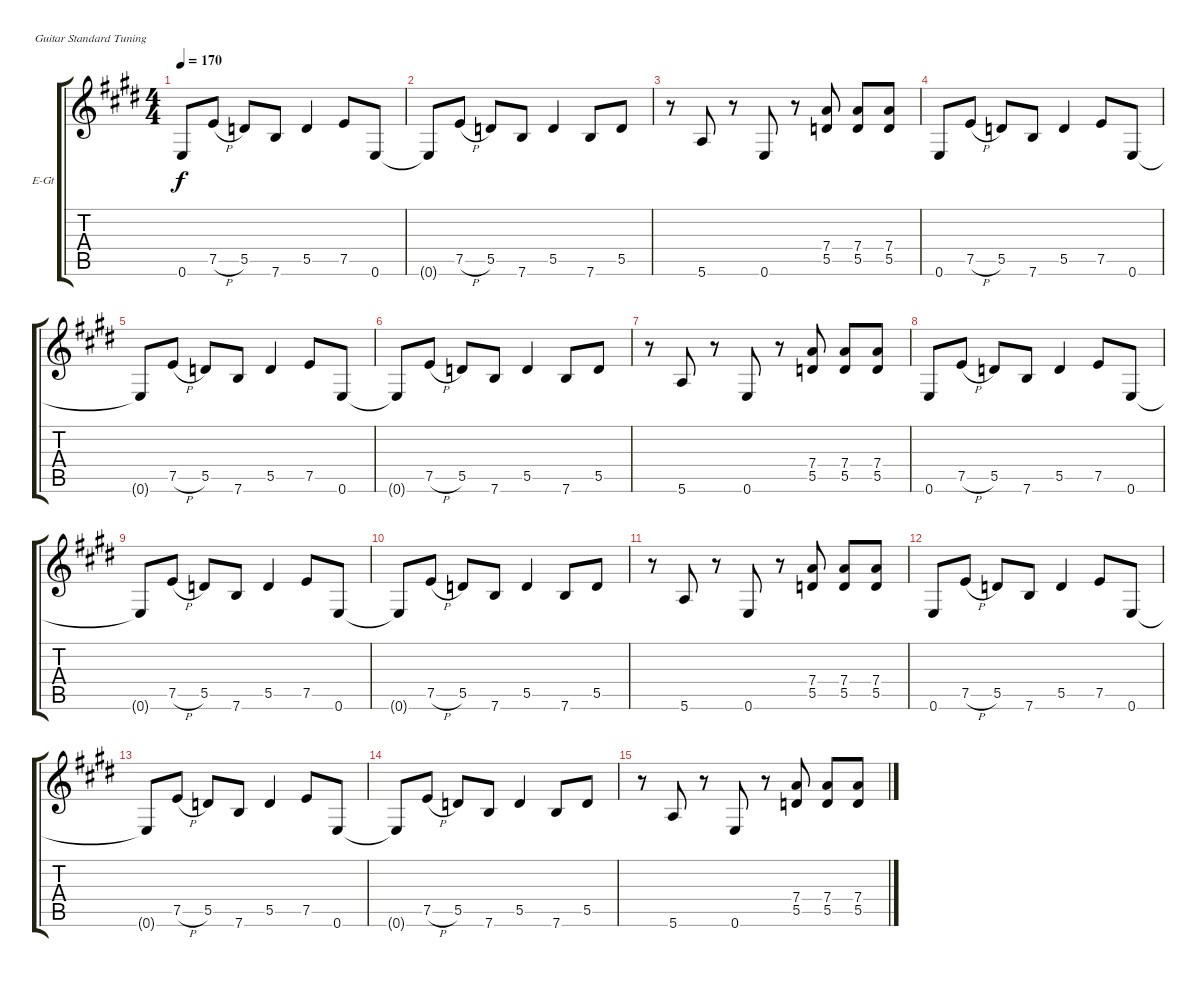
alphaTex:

\bracketExtendMode groupsimilarinstruments
\firstSystemTrackNameOrientation horizontal
\otherSystemsTrackNameOrientation horizontal
\track ("Guitar 2" "E-Gt") {instrument overdrivenguitar}
\staff {score tabs}
\tuning (E4 B3 G3 D3 A2 E2)
\ts (4 4)
\tempo 170
\clef g2
\scale
0.891551
\ks e
0.6{t}.8{dy f} 7.5{h}.8 5.5.8 7.6.8 5.5.4 7.5.8 0.6.8 |
\scale
1.07818 0.6{t}.8 7.5{h}.8 5.5.8 7.6.8 5.5.4 7.6.8 5.5.8 |
\scale
0.921816 r.8 5.6.8 r.8 0.6.8 r.8 (7.4 5.5).8 (7.4 5.5).8 (7.4 5.5).8 |
\scale
1.07818 0.6.8 7.5{h}.8 5.5.8 7.6.8 5.5.4 7.5.8 0.6.8 |
\scale
0.921816 0.6{t}.8 7.5{h}.8 5.5.8 7.6.8 5.5.4 7.5.8 0.6.8 |
\scale
1.07818 0.6{t}.8 7.5{h}.8 5.5.8 7.6.8 5.5.4 7.6.8 5.5.8 |
\scale
0.921816 r.8 5.6.8 r.8 0.6.8 r.8 (7.4 5.5).8 (7.4 5.5).8 (7.4 5.5).8 |
\scale
1.07818 0.6.8 7.5{h}.8 5.5.8 7.6.8 5.5.4 7.5.8 0.6.8 |
\scale
0.921816 0.6{t}.8 7.5{h}.8 5.5.8 7.6.8 5.5.4 7.5.8 0.6.8 |
\scale
1.07818 0.6{t}.8 7.5{h}.8 5.5.8 7.6.8 5.5.4 7.6.8 5.5.8 |
\scale
0.921816 r.8 5.6.8 r.8 0.6.8 r.8 (7.4 5.5).8 (7.4 5.5).8 (7.4 5.5).8 |
\scale
1.07818 0.6.8 7.5{h}.8 5.5.8 7.6.8 5.5.4 7.5.8 0.6.8 |
\scale
0.921816 0.6{t}.8 7.5{h}.8 5.5.8 7.6.8 5.5.4 7.5.8 0.6.8 |
\scale
1.07818 0.6{t}.8 7.5{h}.8 5.5.8 7.6.8 5.5.4 7.6.8 5.5.8 |
\scale
0.921816 r.8 5.6.8 r.8 0.6.8 r.8 (7.4 5.5).8 (7.4 5.5).8 (7.4 5.5).8
